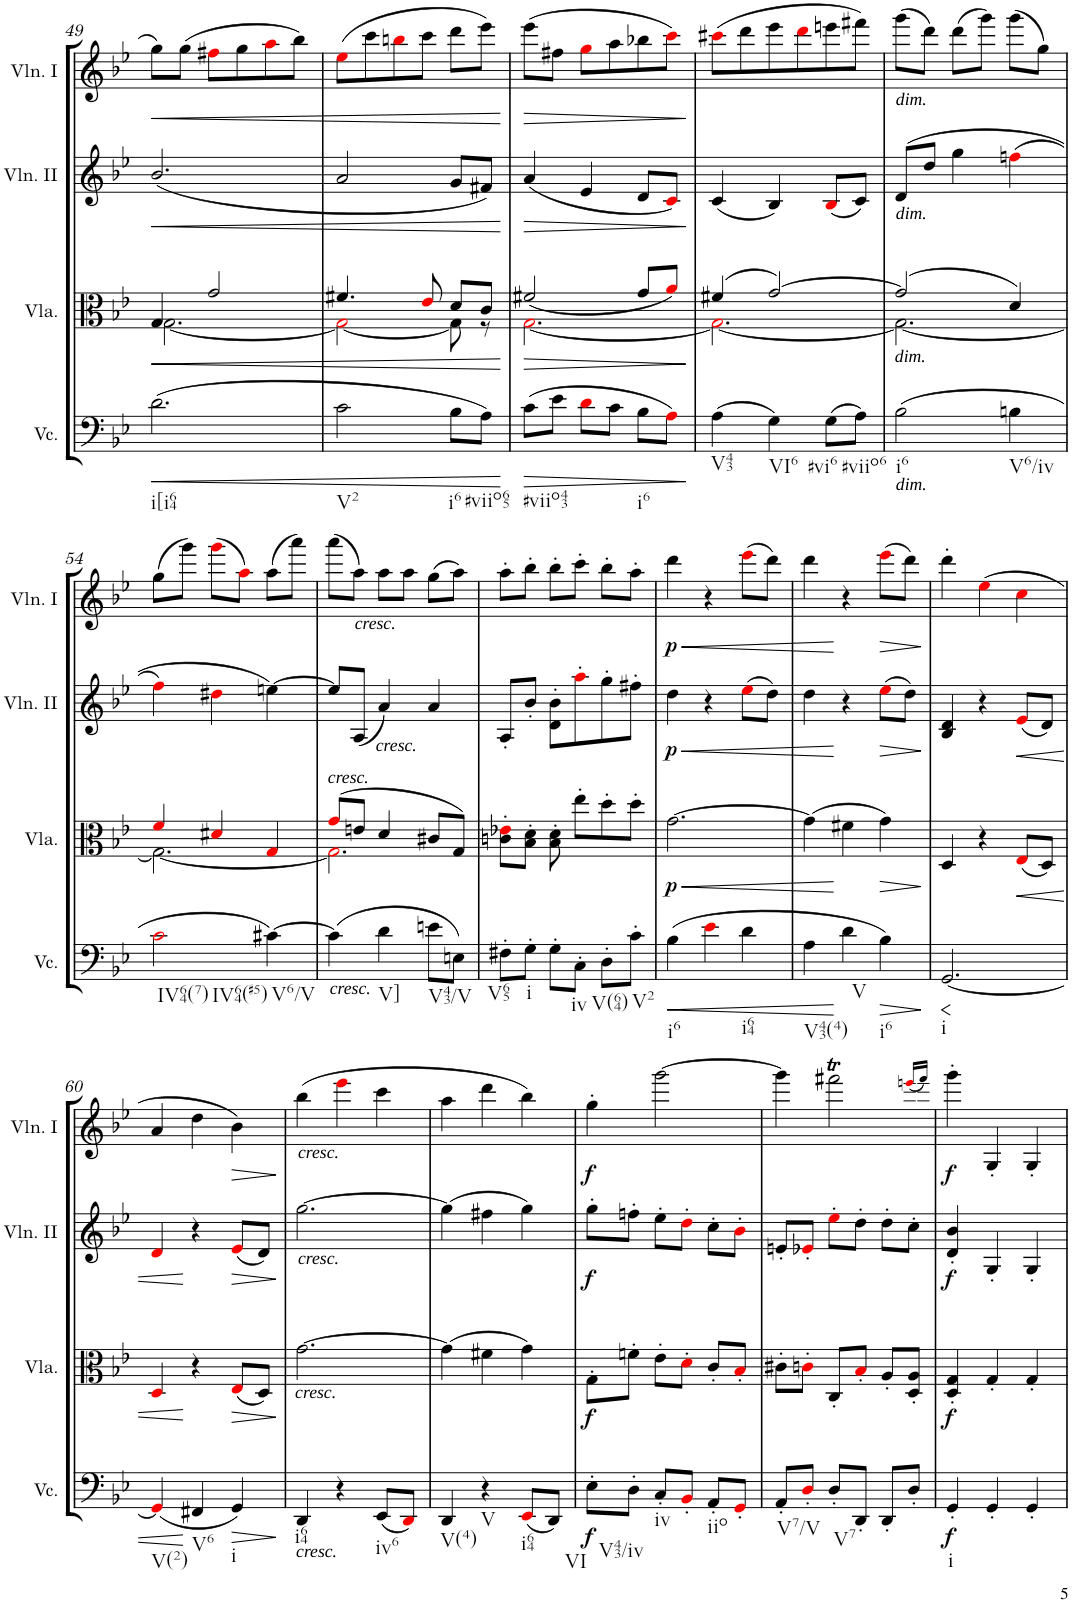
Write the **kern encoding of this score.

**kern	**dynam	**kern	**dynam	**kern	**dynam	**kern	**dynam
*part4	*part4	*part3	*part3	*part2	*part2	*part1	*part1
*staff4	*staff4	*staff3	*staff3	*staff2	*staff2	*staff1	*staff1
*I"Violoncello	*	*I"Viola	*	*I"Violin II	*	*I"Violin I	*
*I'Vc.	*	*I'Vla.	*	*I'Vln. II	*	*I'Vln. I	*
!!LO:PB:g=z
*clefF4	*	*clefC3	*	*clefG2	*	*clefG2	*
*k[b-e-]	*	*k[b-e-]	*	*k[b-e-]	*	*k[b-e-]	*
*g:	*	*g:	*	*g:	*	*g:	*
*M3/4	*	*M3/4	*	*M3/4	*	*M3/4	*
=49	=49	=49	=49	=49	=49	=49	=49
!LO:TX:b:t=i[i64	!	!	!	!	!	!	!
!	!LO:HP:b	!	!LO:HP:b	!	!LO:HP:b	!	!LO:HP:b
*	*	*^	*	*	*	*	*
(2.d\	<	4G/	[2.G\	<	(2.b-/	<	8gg\L	<
.	.	.	.	.	.	.	(8gg\J	.
.	.	2g/	.	.	.	.	8ff#Xi\L	.
.	.	.	.	.	.	.	8gg\	.
.	.	.	.	.	.	.	8aai\	.
.	.	.	.	.	.	.	8bb-\J)	.
=50	=50	=50	=50	=50	=50	=50	=50	=50
!LO:TX:b:t=V2	!	!	!	!	!	!	!	!
2c\	.	4.f#X/	2Gi\_	.	2a/	.	(8ee-i\L	.
.	.	.	.	.	.	.	8ccc\	.
.	.	.	.	.	.	.	8bbni\	.
.	.	8e-i/	.	.	.	.	8ccc\J	.
!LO:TX:b:t=i6	!	!	!	!	!	!	!	!
8B-\L	.	8d/L	8G\]	.	8g/L	.	8ddd\L	.
!LO:TX:b:t=#viio65	!	!	!	!	!	!	!	!
8A\J)	.	8c/J	8r	.	8f#X/J)	.	8eee-\J)	.
*	*	*v	*v	*	*	*	*	*
.	[	.	[	.	[	.	[
=51	=51	=51	=51	=51	=51	=51	=51
!LO:TX:b:t=#viio43	!	!	!	!	!	!	!
!	!LO:HP:b	!	!LO:HP:b	!	!LO:HP:b	!	!LO:HP:b
*	*	*^	*	*	*	*	*
(8c\L	>	(<2f#X/	[2.Gi\	>	(4a/	>	(8eee-\L	>
8e-\J	.	.	.	.	.	.	8ff#X\J	.
8di\L	.	.	.	.	4e-/	.	8ggi\L	.
8c\J	.	.	.	.	.	.	8aa\	.
!LO:TX:b:t=i6	!	!	!	!	!	!	!	!
8B-\L	.	8g/L	.	.	8d/L	.	8bb-X\	.
8Ai\J)	.	8ai/J)	.	.	8ci/J)	.	8ccci\J)	.
*	*	*v	*v	*	*	*	*	*
.	]	.	]	.	]	.	]
=52	=52	=52	=52	=52	=52	=52	=52
*	*	*^	*	*	*	*	*
!LO:TX:b:t=V43	!	!	!	!	!	!	!	!
(4A\	.	(4f#X/	2.Gi\_	.	(4c/	.	(8ccc#Xi\L	.
.	.	.	.	.	.	.	8ddd\	.
!LO:TX:b:t=VI6	!	!	!	!	!	!	!	!
4G\)	.	[2g/)	.	.	4B-/)	.	8eee-\	.
.	.	.	.	.	.	.	8dddi\	.
!LO:TX:b:t=#vi6	!	!	!	!	!	!	!	!
(8G\L	.	.	.	.	(8B-i/L	.	8eeen\	.
!LO:TX:b:t=#viio6	!	!	!	!	!	!	!	!
8A\J)	.	.	.	.	8c/J)	.	8fff#X\J)	.
=53	=53	=53	=53	=53	=53	=53	=53	=53
!	!	!	!	!	!	!	!LO:TX:b:i:t=dim.	!
!	!	!	!	!	!LO:TX:b:i:t=dim.	!	!	!
!	!	!LO:TX:b:i:t=dim.	!	!	!	!	!	!
!LO:TX:b:i:t=dim.	!	!	!	!	!	!	!	!
!LO:TX:b:t=i6	!	!	!	!	!	!	!	!
(2B-\	.	(2g/]	2.G\_	.	(8d/L	.	(8ggg\L	.
.	.	.	.	.	8dd/J	.	8ddd\J)	.
.	.	.	.	.	4gg\	.	(8ddd\L	.
.	.	.	.	.	.	.	8ggg\J)	.
!LO:TX:b:t=V6/iv	!	!	!	!	!	!	!	!
4Bn\	.	4d/)	.	.	(4ffni\	.	(8ggg\L	.
.	.	.	.	.	.	.	8gg\J)	.
!!LO:LB:g=z
=54	=54	=54	=54	=54	=54	=54	=54	=54
!LO:TX:b:t=IV64(7)	!	!	!	!	!	!	!	!
!LO:TX:b:t=IV64(#5)	!	!	!	!	!	!	!	!
2ci\	.	4fi/	2.G\_	.	4ffi\)	.	(8gg\L	.
.	.	.	.	.	.	.	8ggg\J)	.
.	.	4d#Xi/	.	.	4dd#Xi\	.	(8gggi\L	.
.	.	.	.	.	.	.	8aai\J)	.
!LO:TX:b:t=V6/V	!	!	!	!	!	!	!	!
[4c#X\)	.	4Gi/	.	.	[4een\)	.	(8aa\L	.
.	.	.	.	.	.	.	8aaa\J)	.
=55	=55	=55	=55	=55	=55	=55	=55	=55
!	!	!LO:TX:a:i:t=cresc.	!	!	!	!	!	!
!LO:TX:b:i:t=cresc.	!	!	!	!	!	!	!	!
(4c#\]	.	(8gi/L	2.Gi\]	.	8ee/L]	.	(8aaa\L	.
!	!	!	!	!	!	!	!LO:TX:b:i:t=cresc.	!
.	.	8en/J	.	.	(8A/J	.	8aa\J)	.
!	!	!	!	!	!LO:TX:b:i:t=cresc.	!	!	!
!LO:TX:b:t=V]	!	!	!	!	!	!	!	!
4d\	.	4d/	.	.	4a/)	.	8aa\L	.
.	.	.	.	.	.	.	8aa\J	.
!LO:TX:b:t=V43/V	!	!	!	!	!	!	!	!
8en\L	.	8c#X/L	.	.	4a/	.	(8gg\L	.
8En\J)	.	8G/J)	.	.	.	.	8aa\J)	.
*	*	*v	*v	*	*	*	*	*
=56	=56	=56	=56	=56	=56	=56	=56
!LO:TX:b:t=V65	!	!	!	!	!	!	!
8F#X'\L	.	8cn\' 8e-Xi\'L	.	8A'/L	.	8aa'\L	.
!LO:TX:b:t=i	!	!	!	!	!	!	!
8G'\J	.	8B-\' 8d\'J	.	8b-'/J	.	8bb-'\J	.
8G'\L	.	8B-\' 8d\'	.	8d\' 8b-\'L	.	8bb-'\L	.
!LO:TX:b:t=iv	!	!	!	!	!	!	!
8C'\J	.	8ee-'\L	.	8aa'i\	.	8ccc'\J	.
!LO:TX:b:t=V(64)	!	!	!	!	!	!	!
8D'\L	.	8dd'\	.	8gg'\	.	8bb-'\L	.
!LO:TX:b:t=V2	!	!	!	!	!	!	!
8c'\J	.	8dd'\J	.	8ff#X'\J	.	8aa'\J	.
=57	=57	=57	=57	=57	=57	=57	=57
!LO:TX:b:t=i6	!	!	!	!	!	!	!
!	!LO:HP:b	!	!LO:HP:b	!	!LO:HP:b	!	!LO:HP:b
!	!	!	!LO:DY:n=1:b	!	!LO:DY:n=1:b	!	!LO:DY:n=1:b
(4B-\	<	[2.g\	< p	4dd\	< p	4ddd\	< p
4e-i\	.	.	.	4r	.	4r	.
!LO:TX:b:t=i64	!	!	!	!	!	!	!
4d\	.	.	.	(8ee-i\L	.	(8eee-i\L	.
.	.	.	.	8dd\J)	.	8ddd\J)	.
=58	=58	=58	=58	=58	=58	=58	=58
!LO:TX:b:t=V43(4)	!	!	!	!	!	!	!
4A\	.	(4g\]	.	4dd\	.	4ddd\	.
!LO:TX:b:t=V	!	!	!	!	!	!	!
4d\	[	4f#X\	[	4r	[	4r	[
!LO:TX:b:t=i6	!	!	!	!	!	!	!
!	!LO:HP:b	!	!LO:HP:b	!	!LO:HP:b	!	!LO:HP:b
4B-\)	>	4g\)	>	(8ee-i\L	>	(8eee-i\L	>
.	.	.	.	8dd\J)	.	8ddd\J)	.
.	]	.	]	.	]	.	]
=59	=59	=59	=59	=59	=59	=59	=59
!LO:TX:b:t=i	!	!	!	!	!	!	!
!	!LO:HP:b	!	!	!	!	!	!
[2.GG/	<	4D/	.	4B-/ 4d/	.	4ddd'\	.
.	.	4r	.	4r	.	(4ee-i\	.
!	!	!	!LO:HP:b	!	!LO:HP:b	!	!
.	.	(8E-i/L	<	(8e-i/L	<	4cci\	.
.	.	8D/J)	.	8d/J)	.	.	.
!!LO:LB:g=z
=60	=60	=60	=60	=60	=60	=60	=60
!LO:TX:b:t=V(2)	!	!	!	!	!	!	!
(4GGi/]	.	4Di/	.	4di/	.	4a/	.
!LO:TX:b:t=V6	!	!	!	!	!	!	!
4FF#X/	[	4r	[	4r	[	4dd\	.
!LO:TX:b:t=i	!	!	!	!	!	!	!
!	!LO:HP:b	!	!LO:HP:b	!	!LO:HP:b	!	!LO:HP:b
4GG/)	>	(8E-i/L	>	(8e-i/L	>	4b-\)	>
.	.	8D/J)	.	8d/J)	.	.	.
.	]	.	]	.	]	.	]
=61	=61	=61	=61	=61	=61	=61	=61
!	!	!	!	!	!	!LO:TX:b:i:t=cresc.	!
!	!	!	!	!LO:TX:b:i:t=cresc.	!	!	!
!	!	!LO:TX:b:i:t=cresc.	!	!	!	!	!
!LO:TX:b:i:t=cresc.	!	!	!	!	!	!	!
!LO:TX:b:t=i64	!	!	!	!	!	!	!
4DD/	.	[2.g\	.	[2.gg\	.	(4bb-\	.
4r	.	.	.	.	.	4eee-i\	.
!LO:TX:b:t=iv6	!	!	!	!	!	!	!
(8EE-/L	.	.	.	.	.	4ccc\	.
8DDi/J)	.	.	.	.	.	.	.
=62	=62	=62	=62	=62	=62	=62	=62
!LO:TX:b:t=V(4)	!	!	!	!	!	!	!
4DD/	.	(4g\]	.	(4gg\]	.	4aa\	.
!LO:TX:b:t=V	!	!	!	!	!	!	!
4r	.	4f#X\	.	4ff#X\	.	4ddd\	.
!LO:TX:b:t=i64	!	!	!	!	!	!	!
(8EE-i/L	.	4g\)	.	4gg\)	.	4bb-\)	.
8DD/J)	.	.	.	.	.	.	.
=63	=63	=63	=63	=63	=63	=63	=63
!LO:TX:b:t=VI	!	!	!	!	!	!	!
!	!LO:DY:b	!	!LO:DY:b	!	!LO:DY:b	!	!LO:DY:b
8E-'\L	f	8G'\L	f	8gg'\L	f	4gg'\	f
!LO:TX:b:t=V43/iv	!	!	!	!	!	!	!
8D'\J	.	8fn'\J	.	8ffn'\J	.	.	.
!LO:TX:b:t=iv	!	!	!	!	!	!	!
8C'/L	.	8e-'\L	.	8ee-'\L	.	[2ggg\	.
8BB-'i/J	.	8d'i\J	.	8dd'i\J	.	.	.
!LO:TX:b:t=iio	!	!	!	!	!	!	!
8AA'/L	.	8c'/L	.	8cc'\L	.	.	.
8GG'i/J	.	8B-'i/J	.	8b-'i\J	.	.	.
=64	=64	=64	=64	=64	=64	=64	=64
!LO:TX:b:t=V7/V	!	!	!	!	!	!	!
8AA'/L	.	8c#X'\L	.	8en'/L	.	4ggg\]	.
8D'i/J	.	8cn'i\J	.	8e-X'i/J	.	.	.
!LO:TX:b:t=V7	!	!	!	!	!	!	!
8D'/L	.	8C'/L	.	8ee-'i\L	.	2fff#Xt\	.
8DD'/J	.	8B-'i/J	.	8dd'\J	.	.	.
8DD'/L	.	8A'/L	.	8dd'\L	.	.	.
8D'/J	.	8D/' 8A/'J	.	8cc'\J	.	.	.
.	.	.	.	.	.	(16qeeeni/LL	.
.	.	.	.	.	.	16qfff#/JJ)	.
=65	=65	=65	=65	=65	=65	=65	=65
!LO:TX:b:t=i	!	!	!	!	!	!	!
!	!LO:DY:b	!	!LO:DY:b	!	!LO:DY:b	!	!LO:DY:b
4GG'/	f	4D/' 4G/'	f	4d/' 4b-/'	f	4ggg'\	f
4GG'/	.	4G'/	.	4G'/	.	4G'/	.
4GG'/	.	4G'/	.	4G'/	.	4G'/	.
=	=	=	=	=	=	=	=
*-	*-	*-	*-	*-	*-	*-	*-
